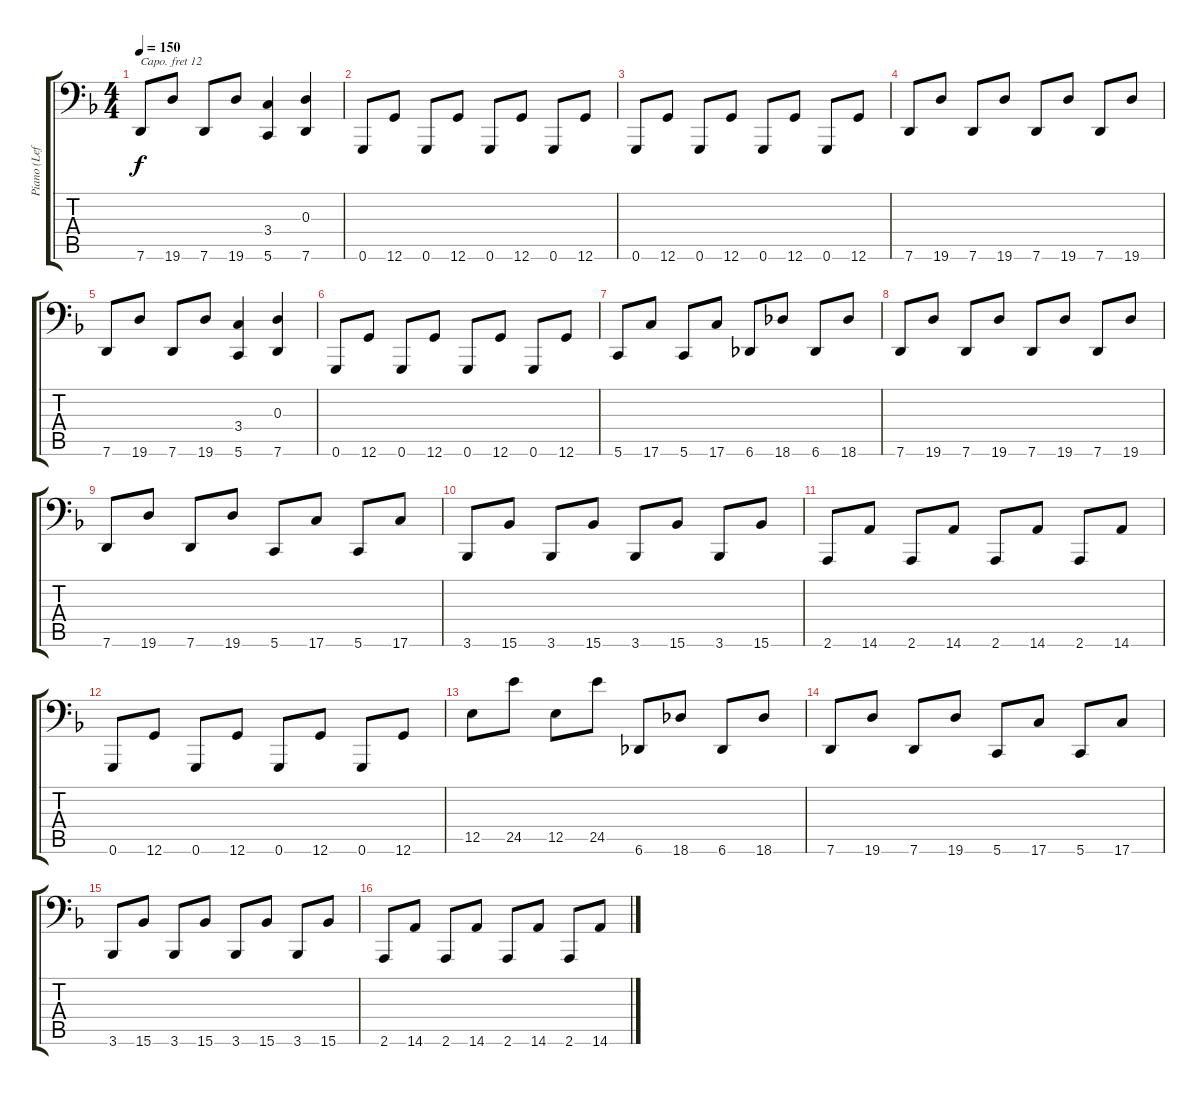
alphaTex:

\track ("Piano (Left Hand)" "Piano (Lef") {instrument acousticgrandpiano}
\staff {score tabs}
\capo 12
\tuning (C3 G2 D2 A1 E1 G0) {hide}
\ts (4 4)
\tempo 150
\clef f4
\ks f
7.6.8{dy f} 19.6.8 7.6.8 19.6.8 (3.4 5.6).4 (0.3 7.6).4 |
0.6.8 12.6.8 0.6.8 12.6.8 0.6.8 12.6.8 0.6.8 12.6.8 |
0.6.8 12.6.8 0.6.8 12.6.8 0.6.8 12.6.8 0.6.8 12.6.8 |
7.6.8 19.6.8 7.6.8 19.6.8 7.6.8 19.6.8 7.6.8 19.6.8 |
7.6.8 19.6.8 7.6.8 19.6.8 (3.4 5.6).4 (0.3 7.6).4 |
0.6.8 12.6.8 0.6.8 12.6.8 0.6.8 12.6.8 0.6.8 12.6.8 |
5.6.8 17.6.8 5.6.8 17.6.8 6.6.8 18.6.8 6.6.8 18.6.8 |
7.6.8 19.6.8 7.6.8 19.6.8 7.6.8 19.6.8 7.6.8 19.6.8 |
7.6.8 19.6.8 7.6.8 19.6.8 5.6.8 17.6.8 5.6.8 17.6.8 |
3.6.8 15.6.8 3.6.8 15.6.8 3.6.8 15.6.8 3.6.8 15.6.8 |
2.6.8 14.6.8 2.6.8 14.6.8 2.6.8 14.6.8 2.6.8 14.6.8 |
0.6.8 12.6.8 0.6.8 12.6.8 0.6.8 12.6.8 0.6.8 12.6.8 |
12.5.8 24.5.8 12.5.8 24.5.8 6.6.8 18.6.8 6.6.8 18.6.8 |
7.6.8 19.6.8 7.6.8 19.6.8 5.6.8 17.6.8 5.6.8 17.6.8 |
3.6.8 15.6.8 3.6.8 15.6.8 3.6.8 15.6.8 3.6.8 15.6.8 |
2.6.8 14.6.8 2.6.8 14.6.8 2.6.8 14.6.8 2.6.8 14.6.8
